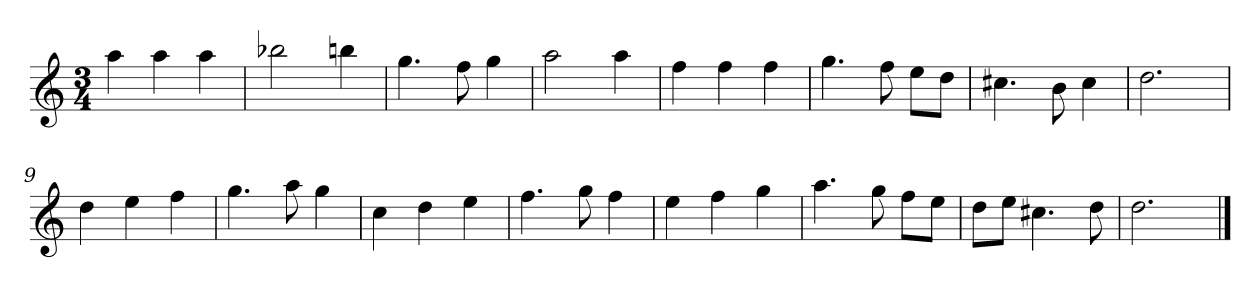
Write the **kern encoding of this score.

**kern
*part1
*staff1
*k[]
*M3/4
*MM120
=1
4aa
4aa
4aa
=2
2bb-X
4bbn
=3
4.gg
8ff
4gg
=4
2aa
4aa
=5
4ff
4ff
4ff
=6
4.gg
8ff
8eeL
8ddJ
=7
4.cc#X
8b
4cc#
=8
2.dd
=9
4dd
4ee
4ff
=10
4.gg
8aa
4gg
=11
4cc
4dd
4ee
=12
4.ff
8gg
4ff
=13
4ee
4ff
4gg
=14
4.aa
8gg
8ffL
8eeJ
=15
8ddL
8eeJ
4.cc#X
8dd
=16
2.dd
==
*-
